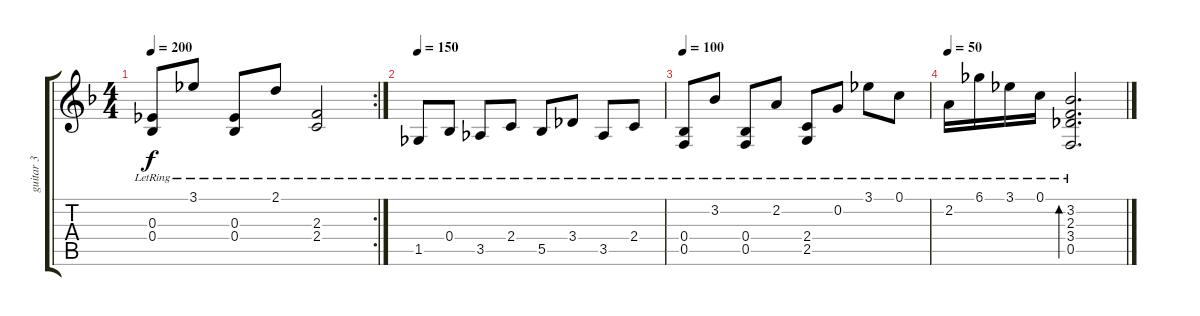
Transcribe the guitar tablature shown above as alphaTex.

\track ("guitar 3" "guitar 3") {instrument electricguitarjazz}
\staff {score tabs}
\tuning (C4 G3 Eb3 Bb2 F2 C2) {hide}
\rc 2
\ts (4 4)
\tempo 200
\clef g2
\ks dminor
(0.3{lr} 0.4{lr}).8{dy f} 3.1{lr}.8 (0.3{lr} 0.4{lr}).8 2.1{lr}.8 (2.3{lr} 2.4{lr}).2 |
\tempo 150
1.5{lr}.8 0.4{lr}.8 3.5{lr}.8 2.4{lr}.8 5.5{lr}.8 3.4{lr}.8 3.5{lr}.8 2.4{lr}.8 |
\tempo 100
(0.4 0.5{lr}).8 3.2{lr}.8 (0.4 0.5{lr}).8 2.2{lr}.8 (2.4{lr} 2.5{lr}).8 0.2{lr}.8 3.1{lr}.8 0.1{lr}.8 |
\tempo 50
2.2{lr}.16 6.1{lr}.16 3.1{lr}.16 0.1{lr}.16 (3.2{lr} 2.3{lr} 3.4{lr} 0.5{lr}).2{d bd 120}
